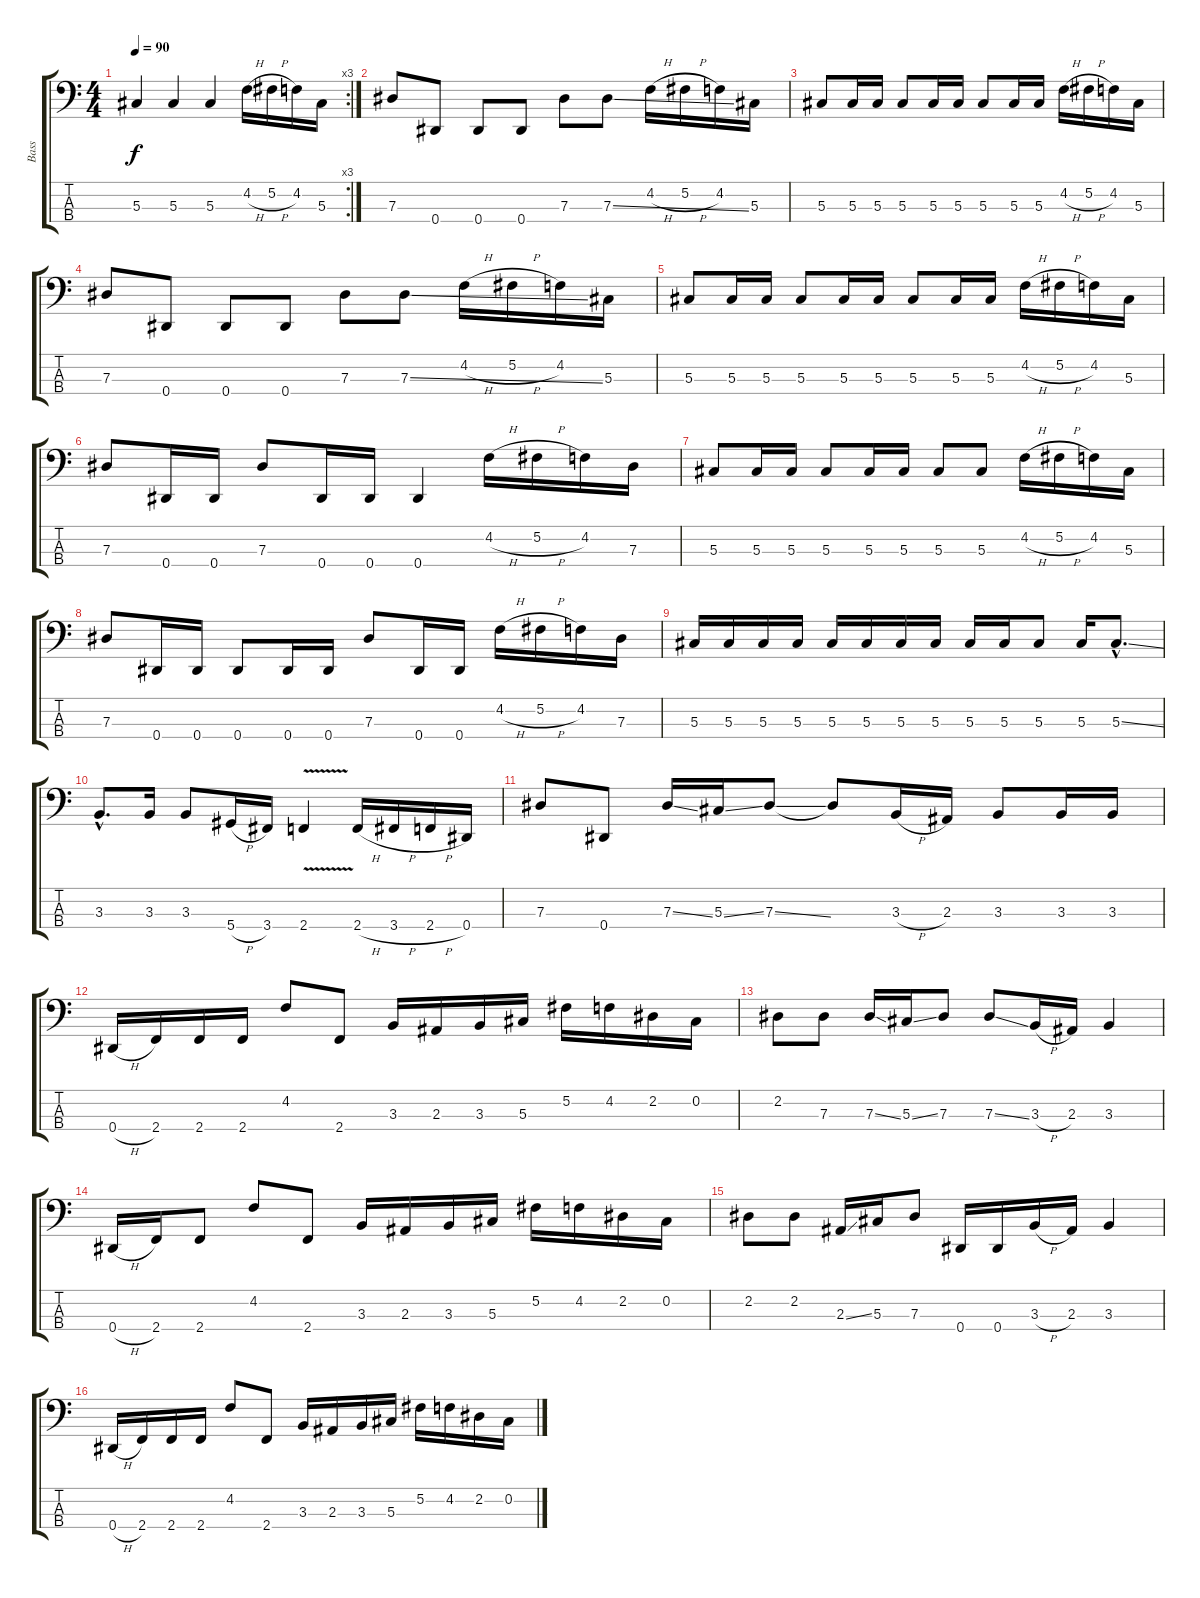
\track ("Bass" "Bass") {instrument electricbasspick}
\staff {score tabs}
\tuning (Gb2 Db2 Ab1 Eb1) {hide}
\rc 3
\ts (4 4)
\tempo 90
\clef f4
\ks c
5.3.4{dy f} 5.3.4 5.3.4 4.2{h}.16 5.2{h}.16 4.2.16 5.3.16 |
7.3.8 0.4.8 0.4.8 0.4.8 7.3.8 7.3{ss}.8 4.2{h}.16 5.2{h}.16 4.2.16 5.3.16 |
5.3.8 5.3.16 5.3.16 5.3.8 5.3.16 5.3.16 5.3.8 5.3.16 5.3.16 4.2{h}.16 5.2{h}.16 4.2.16 5.3.16 |
7.3.8 0.4.8 0.4.8 0.4.8 7.3.8 7.3{ss}.8 4.2{h}.16 5.2{h}.16 4.2.16 5.3.16 |
5.3.8 5.3.16 5.3.16 5.3.8 5.3.16 5.3.16 5.3.8 5.3.16 5.3.16 4.2{h}.16 5.2{h}.16 4.2.16 5.3.16 |
7.3.8 0.4.16 0.4.16 7.3.8 0.4.16 0.4.16 0.4.4 4.2{h}.16 5.2{h}.16 4.2.16 7.3.16 |
5.3.8 5.3.16 5.3.16 5.3.8 5.3.16 5.3.16 5.3.8 5.3.8 4.2{h}.16 5.2{h}.16 4.2.16 5.3.16 |
7.3.8 0.4.16 0.4.16 0.4.8 0.4.16 0.4.16 7.3.8 0.4.16 0.4.16 4.2{h}.16 5.2{h}.16 4.2.16 7.3.16 |
5.3.16 5.3.16 5.3.16 5.3.16 5.3.16 5.3.16 5.3.16 5.3.16 5.3.16 5.3.16 5.3.8 5.3.16 5.3{ss hac}.8{d} |
3.3{hac}.8{d} 3.3.16 3.3.8 5.4{h}.16 3.4.16 2.4{v}.4 2.4{h}.16 3.4{h}.16 2.4{h}.16 0.4.16 |
7.3.8 0.4.8 7.3{ss}.16 5.3{ss}.16 7.3{ss}.8 7.3{t}.8 3.3{h}.16 2.3.16 3.3.8 3.3.16 3.3.16 |
0.4{h}.16 2.4.16 2.4.16 2.4.16 4.2.8 2.4.8 3.3.16 2.3.16 3.3.16 5.3.16 5.2.16 4.2.16 2.2.16 0.2.16 |
2.2.8 7.3.8 7.3{ss}.16 5.3{ss}.16 7.3.8 7.3{ss}.8 3.3{h}.16 2.3.16 3.3.4 |
0.4{h}.16 2.4.16 2.4.8 4.2.8 2.4.8 3.3.16 2.3.16 3.3.16 5.3.16 5.2.16 4.2.16 2.2.16 0.2.16 |
2.2.8 2.2.8 2.3{ss}.16 5.3.16 7.3.8 0.4.16 0.4.16 3.3{h}.16 2.3.16 3.3.4 |
0.4{h}.16 2.4.16 2.4.16 2.4.16 4.2.8 2.4.8 3.3.16 2.3.16 3.3.16 5.3.16 5.2.16 4.2.16 2.2.16 0.2.16
